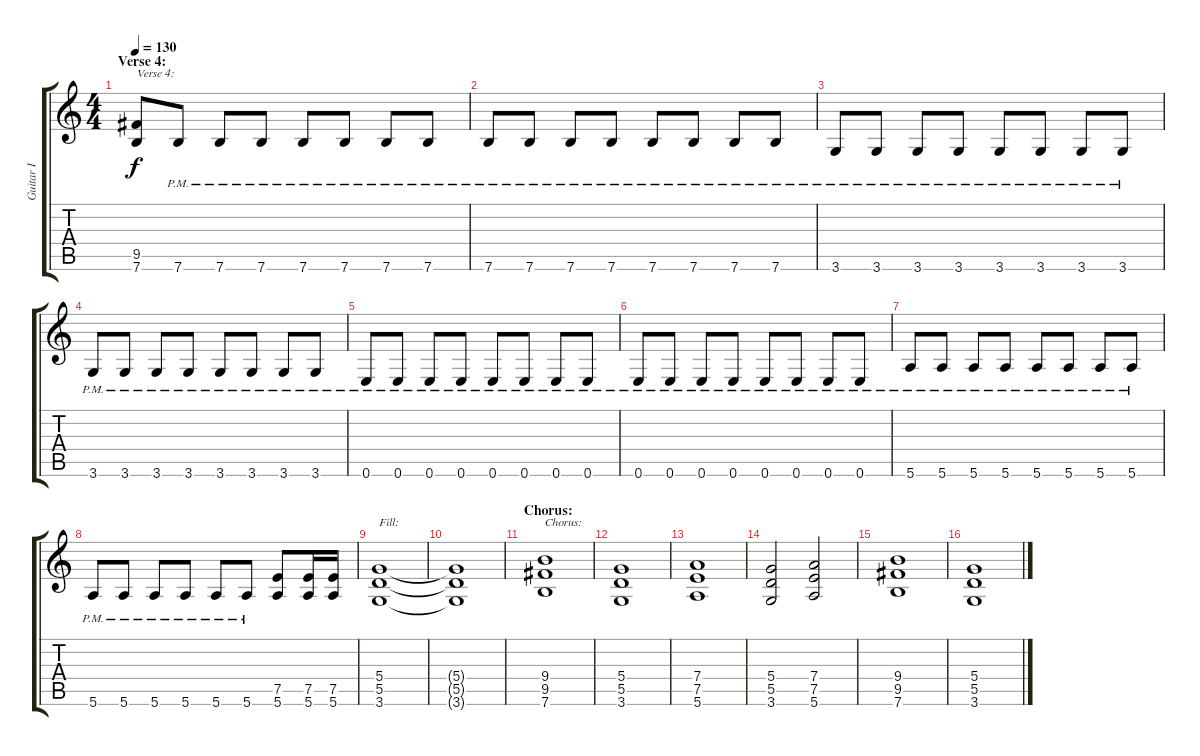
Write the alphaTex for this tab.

\track ("Guitar I" "Guitar I") {instrument distortionguitar}
\staff {score tabs}
\tuning (E4 B3 G3 D3 A2 E2) {hide}
\ts (4 4)
\section ("" "Verse 4:")
\tempo 130
\clef g2
\ks c
(9.5 7.6).8{txt "Verse 4:" dy f} 7.6{pm}.8 7.6{pm}.8 7.6{pm}.8 7.6{pm}.8 7.6{pm}.8 7.6{pm}.8 7.6{pm}.8 |
7.6{pm}.8 7.6{pm}.8 7.6{pm}.8 7.6{pm}.8 7.6{pm}.8 7.6{pm}.8 7.6{pm}.8 7.6{pm}.8 |
3.6{pm}.8 3.6{pm}.8 3.6{pm}.8 3.6{pm}.8 3.6{pm}.8 3.6{pm}.8 3.6{pm}.8 3.6{pm}.8 |
3.6{pm}.8 3.6{pm}.8 3.6{pm}.8 3.6{pm}.8 3.6{pm}.8 3.6{pm}.8 3.6{pm}.8 3.6{pm}.8 |
0.6{pm}.8 0.6{pm}.8 0.6{pm}.8 0.6{pm}.8 0.6{pm}.8 0.6{pm}.8 0.6{pm}.8 0.6{pm}.8 |
0.6{pm}.8 0.6{pm}.8 0.6{pm}.8 0.6{pm}.8 0.6{pm}.8 0.6{pm}.8 0.6{pm}.8 0.6{pm}.8 |
5.6{pm}.8 5.6{pm}.8 5.6{pm}.8 5.6{pm}.8 5.6{pm}.8 5.6{pm}.8 5.6{pm}.8 5.6{pm}.8 |
5.6{pm}.8 5.6{pm}.8 5.6{pm}.8 5.6{pm}.8 5.6{pm}.8 5.6{pm}.8 (7.5 5.6).8 (7.5 5.6).16 (7.5 5.6).16 |
(5.4 5.5 3.6).1{txt "Fill:"} |
(5.4{t} 5.5{t} 3.6{t}).1 |
\section ("" "Chorus:")
(9.4 9.5 7.6).1{txt "Chorus:"} |
(5.4 5.5 3.6).1 |
(7.4 7.5 5.6).1 |
(5.4 5.5 3.6).2 (7.4 7.5 5.6).2 |
(9.4 9.5 7.6).1 |
(5.4 5.5 3.6).1
